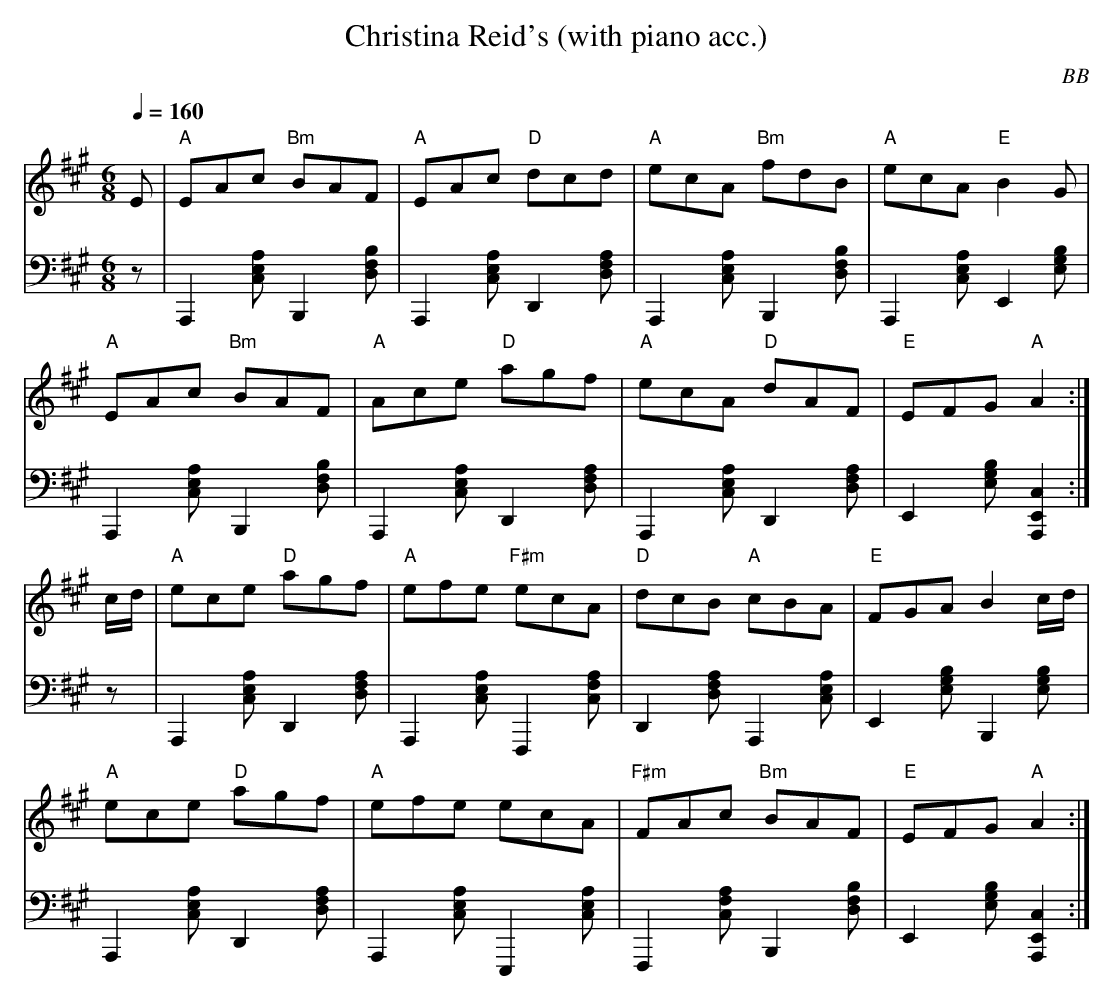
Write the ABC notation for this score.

X:1
T: Christina Reid's (with piano acc.)
C: BB
L: 1/8
M: 6/8
Q: 1/4=160
V: 1 program 1 73 %flute
V: 2 bass volume = 50 program 1 01 m=D
K: A
[V:1] E|"A"EAc "Bm"BAF|"A"EAc "D"dcd|"A"ecA "Bm"fdB|"A"ecA "E"B2G|
[V:2] z|A,,2[ACE]B,,2[BDF]|A,,2[ACE]D,2[AFD]|A,,2[ACE]B,,2[BDF]|A,,2[ACE]E,2[EGB]|
[V:1] "A"EAc "Bm"BAF|"A"Ace "D"agf|"A"ecA "D"dAF|"E"EFG "A"A2 :|
[V:2] A,,2[ACE]B,,2[BDF]|A,,2[ACE]D,2[AFD]|A,,2[ACE]D,2[AFD]|E,2[EGB][A,,2E,2C2]:|
[V:1] c/d/|"A"ece "D"agf|"A"efe "F#m"ecA|"D"dcB "A"cBA|"E"FGA B2 c/d/|
[V:2] z|A,,2[ACE]D,2[AFD]|A,,2[ACE]F,,2[FAC]|D,2[AFD]A,,2[ACE]|E,2[EGB]B,,2[EGB]|
[V:1] "A"ece "D"agf|"A"efe ecA|"F#m"FAc "Bm"BAF|"E"EFG "A"A2 :|
[V:2] A,,2[ACE]D,2[AFD]|A,,2[ACE]E,,2[ACE]|F,,2[FAC]B,,2[BDF]|E,2[EGB][A,,2E,2C2]:|
